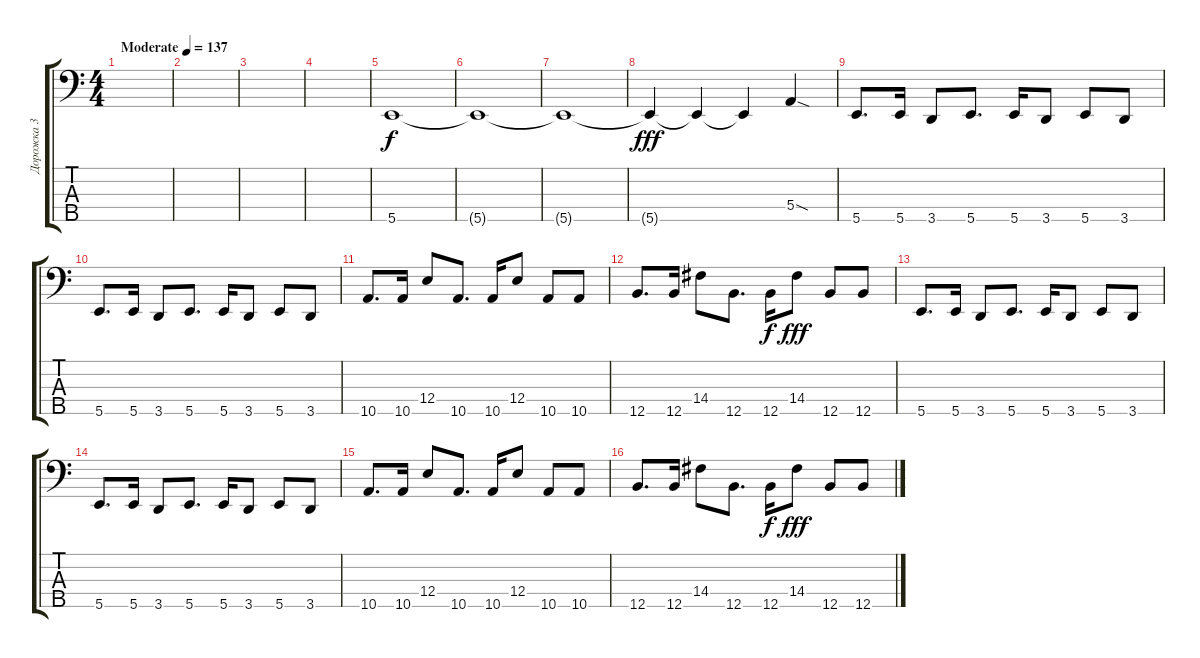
\track ("Дорожка 3" "Дорожка 3") {instrument electricbasspick}
\staff {score tabs}
\tuning (G2 D2 A1 E1 B0) {hide}
\ts (4 4)
\tempo (137 "Moderate")
\clef f4
\ks c
|
|
|
|
5.5.1 |
5.5{t}.1{dy f} |
5.5{t}.1 |
5.5{t}.4{dy fff} 5.5{t}.4 5.5{t}.4 5.4{sod}.4 |
5.5.8{d} 5.5.16 3.5.8 5.5.8{d} 5.5.16 3.5.8 5.5.8 3.5.8 |
5.5.8{d} 5.5.16 3.5.8 5.5.8{d} 5.5.16 3.5.8 5.5.8 3.5.8 |
10.5.8{d} 10.5.16 12.4.8 10.5.8{d} 10.5.16 12.4.8 10.5.8 10.5.8 |
12.5.8{d} 12.5.16 14.4.8 12.5.8{d} 12.5.16{dy f} 14.4.8{dy fff} 12.5.8 12.5.8 |
5.5.8{d} 5.5.16 3.5.8 5.5.8{d} 5.5.16 3.5.8 5.5.8 3.5.8 |
5.5.8{d} 5.5.16 3.5.8 5.5.8{d} 5.5.16 3.5.8 5.5.8 3.5.8 |
10.5.8{d} 10.5.16 12.4.8 10.5.8{d} 10.5.16 12.4.8 10.5.8 10.5.8 |
12.5.8{d} 12.5.16 14.4.8 12.5.8{d} 12.5.16{dy f} 14.4.8{dy fff} 12.5.8 12.5.8
